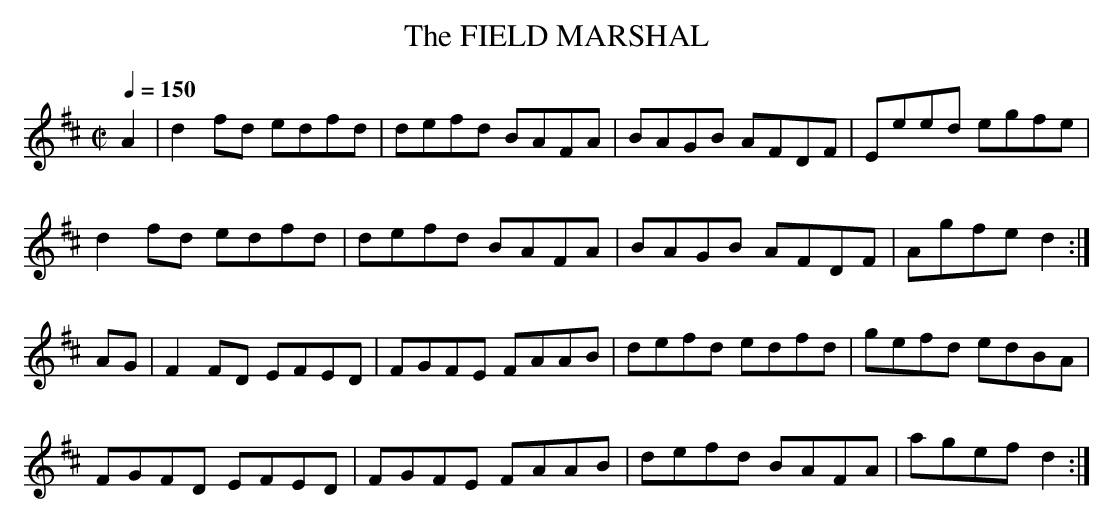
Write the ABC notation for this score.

X:1
T:FIELD MARSHAL, The
Q:1/4=150
M:C|
L:1/8
K:D
A2|d2fd edfd|defd BAFA|BAGB AFDF|Eeed egfe|
d2fd edfd|defd BAFA|BAGB AFDF|Agfe d2:|
AG|F2FD EFED|FGFE FAAB|defd edfd|gefd edBA|
FGFD EFED|FGFE FAAB|defd BAFA|agef d2:|
